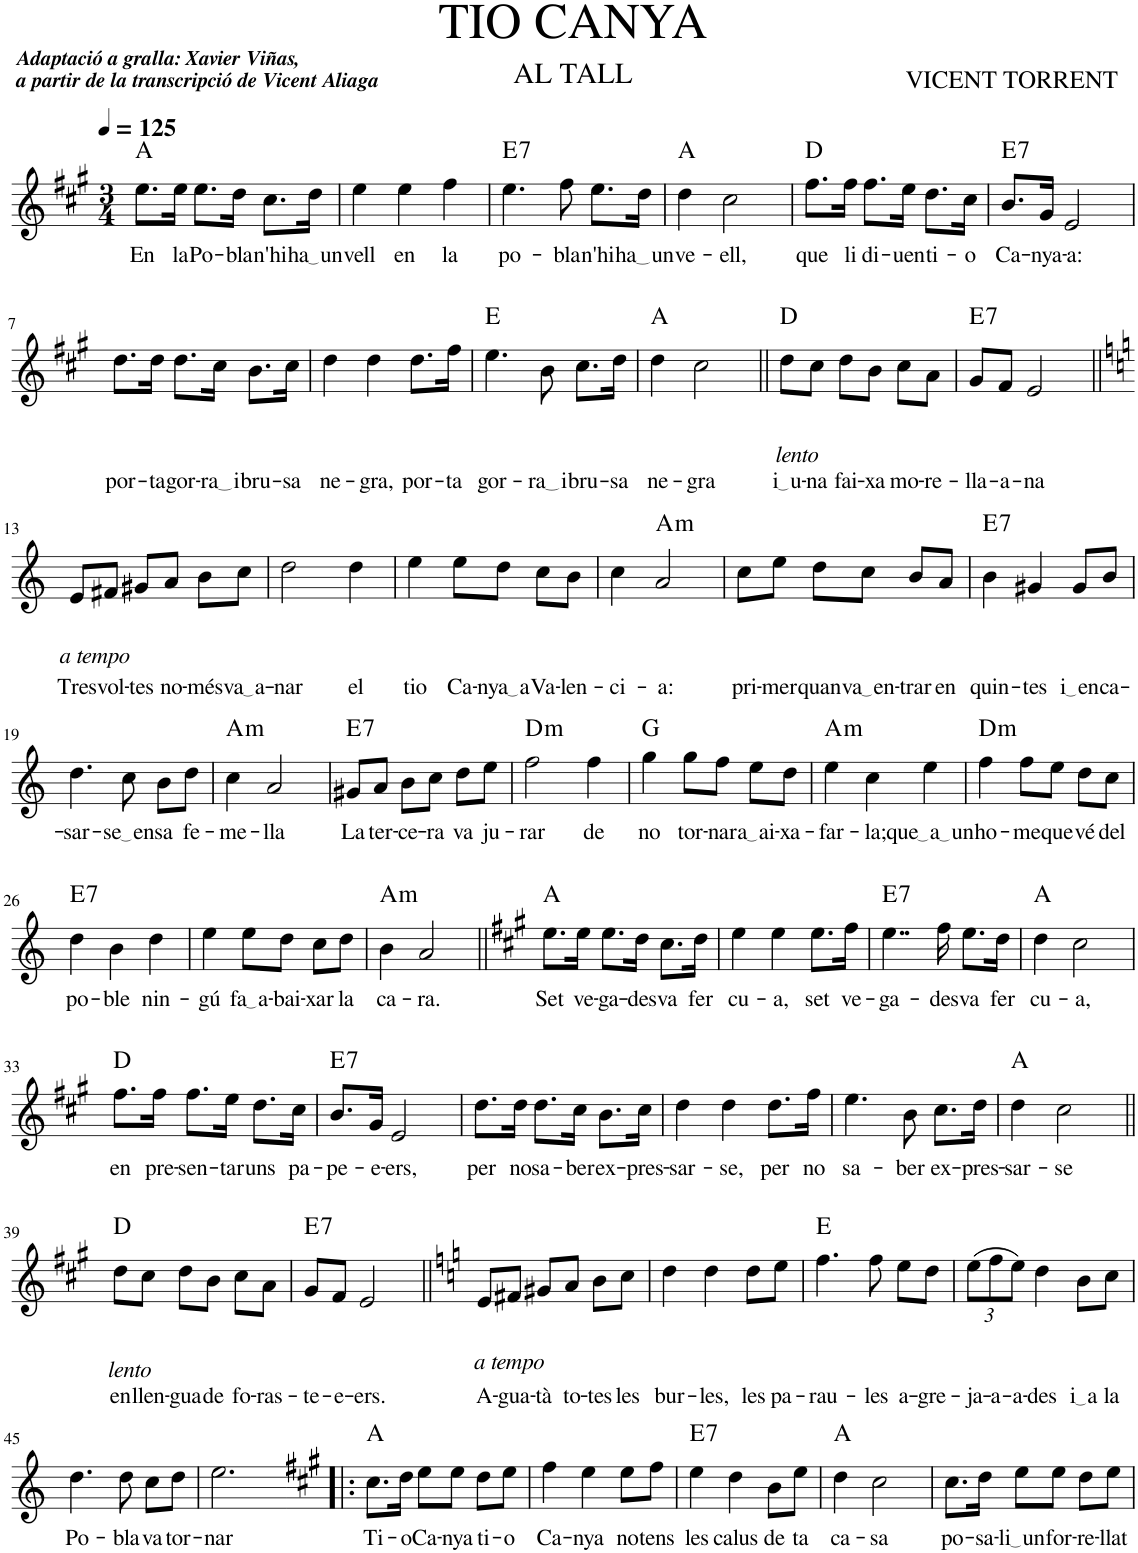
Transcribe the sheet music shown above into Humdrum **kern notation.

**kern	**text	**harte
*part1	*part1	*part1
*staff1	*staff1	*
*I"Gralla	*	*
*I'Gr.	*	*
*clefG2	*	*
*k[f#c#g#]	*	*
*M3/4	*	*
*MM125	*	*
=1	=1	=1
!	!LO:LY:b	!
8.ee\L	En	A:maj
!	!LO:LY:b	!
16ee\Jk	la	.
!	!LO:LY:b	!
8.ee\L	Po-	.
!	!LO:LY:b	!
16dd\Jk	-bla	.
!	!LO:LY:b	!
8.cc#\L	n'hi	.
!	!LO:LY:b	!
16dd\Jk	ha un	.
=2	=2	=2
!	!LO:LY:b	!
4ee\	vell	.
!	!LO:LY:b	!
4ee\	en	.
!	!LO:LY:b	!
4ff#\	la	.
=3	=3	=3
!	!LO:LY:b	!LO:H:kt=7
4.ee\	po-	E:7
!	!LO:LY:b	!
8ff#\	-bla	.
!	!LO:LY:b	!
8.ee\L	n'hi	.
!	!LO:LY:b	!
16dd\Jk	ha un	.
=4	=4	=4
!	!LO:LY:b	!
4dd\	ve-	A:maj
!	!LO:LY:b	!
2cc#\	-ell,	.
=5	=5	=5
!	!LO:LY:b	!
8.ff#\L	que	D:maj
!	!LO:LY:b	!
16ff#\Jk	li	.
!	!LO:LY:b	!
8.ff#\L	di-	.
!	!LO:LY:b	!
16ee\Jk	-uen	.
!	!LO:LY:b	!
8.dd\L	ti-	.
!	!LO:LY:b	!
16cc#\Jk	-o	.
=6	=6	=6
!	!LO:LY:b	!LO:H:kt=7
8.b/L	Ca-	E:7
!	!LO:LY:b	!
16g#/Jk	-nya-	.
!	!LO:LY:b	!
2e/	-a:	.
!!LO:LB:g=z
=7	=7	=7
!	!LO:LY:b	!
8.dd\L	por-	.
!	!LO:LY:b	!
16dd\Jk	-ta	.
!	!LO:LY:b	!
8.dd\L	gor-	.
!	!LO:LY:b	!
16cc#\Jk	ra i	.
!	!LO:LY:b	!
8.b\L	bru-	.
!	!LO:LY:b	!
16cc#\Jk	-sa	.
=8	=8	=8
!	!LO:LY:b	!
4dd\	ne-	.
!	!LO:LY:b	!
4dd\	-gra,	.
!	!LO:LY:b	!
8.dd\L	por-	.
!	!LO:LY:b	!
16ff#\Jk	-ta	.
=9	=9	=9
!	!LO:LY:b	!
4.ee\	gor-	E:maj
!	!LO:LY:b	!
8b\	ra i	.
!	!LO:LY:b	!
8.cc#\L	bru-	.
!	!LO:LY:b	!
16dd\Jk	-sa	.
=10	=10	=10
!	!LO:LY:b	!
4dd\	ne-	A:maj
!	!LO:LY:b	!
2cc#\	-gra	.
=11||	=11||	=11||
!LO:TX:b:i:t=lento	!	!
!	!LO:LY:b	!
8dd\L	i u	D:maj
!	!LO:LY:b	!
8cc#\J	-na	.
!	!LO:LY:b	!
8dd\L	fai-	.
!	!LO:LY:b	!
8b\J	-xa	.
!	!LO:LY:b	!
8cc#\L	mo-	.
!	!LO:LY:b	!
8a\J	-re-	.
=12	=12	=12
!	!LO:LY:b	!LO:H:kt=7
8g#/L	-lla-	E:7
!	!LO:LY:b	!
8f#/J	-a-	.
!	!LO:LY:b	!
2e/	-na	.
!!LO:LB:g=z
=13||	=13||	=13||
*k[]	*	*
!LO:TX:b:i:t=a tempo	!	!
!	!LO:LY:b	!
8e/L	Tres	.
!	!LO:LY:b	!
8f#X/J	vol-	.
!	!LO:LY:b	!
8g#X/L	-tes	.
!	!LO:LY:b	!
8a/J	no-	.
!	!LO:LY:b	!
8b\L	-més	.
!	!LO:LY:b	!
8cc\J	va a	.
=14	=14	=14
!	!LO:LY:b	!
2dd\	-nar	.
!	!LO:LY:b	!
4dd\	el	.
=15	=15	=15
!	!LO:LY:b	!
4ee\	tio	.
!	!LO:LY:b	!
8ee\L	Ca-	.
!	!LO:LY:b	!
8dd\J	nya a	.
!	!LO:LY:b	!
8cc\L	Va-	.
!	!LO:LY:b	!
8b\J	-len-	.
=16	=16	=16
!	!LO:LY:b	!
4cc\	-ci-	.
!	!LO:LY:b	!LO:H:kt=m
2a/	-a:	A:min
=17	=17	=17
!	!LO:LY:b	!
8cc\L	pri-	.
!	!LO:LY:b	!
8ee\J	-mer	.
!	!LO:LY:b	!
8dd\L	quan	.
!	!LO:LY:b	!
8cc\J	va en	.
!	!LO:LY:b	!
8b/L	-trar	.
!	!LO:LY:b	!
8a/J	en	.
=18	=18	=18
!	!LO:LY:b	!LO:H:kt=7
4b\	quin-	E:7
!	!LO:LY:b	!
4g#X/	-tes	.
!	!LO:LY:b	!
8g#/L	i en	.
!	!LO:LY:b	!
8b/J	ca-	.
!!LO:LB:g=z
=19	=19	=19
!	!LO:LY:b	!
4.dd\	-sar-	.
!	!LO:LY:b	!
8cc\	se en	.
!	!LO:LY:b	!
8b\L	sa	.
!	!LO:LY:b	!
8dd\J	fe-	.
=20	=20	=20
!	!LO:LY:b	!LO:H:kt=m
4cc\	-me-	A:min
!	!LO:LY:b	!
2a/	-lla	.
=21	=21	=21
!	!LO:LY:b	!LO:H:kt=7
8g#X/L	La	E:7
!	!LO:LY:b	!
8a/J	ter-	.
!	!LO:LY:b	!
8b\L	-ce-	.
!	!LO:LY:b	!
8cc\J	-ra	.
!	!LO:LY:b	!
8dd\L	va	.
!	!LO:LY:b	!
8ee\J	ju-	.
=22	=22	=22
!	!LO:LY:b	!LO:H:kt=m
2ff\	-rar	D:min
!	!LO:LY:b	!
4ff\	de	.
=23	=23	=23
!	!LO:LY:b	!
4gg\	no	G:maj
!	!LO:LY:b	!
8gg\L	tor-	.
!	!LO:LY:b	!
8ff\J	-nar	.
!	!LO:LY:b	!
8ee\L	a ai	.
!	!LO:LY:b	!
8dd\J	-xa-	.
=24	=24	=24
!	!LO:LY:b	!LO:H:kt=m
4ee\	-far-	A:min
!	!LO:LY:b	!
4cc\	-la;	.
!	!LO:LY:b	!
4ee\	que a un	.
=25	=25	=25
!	!LO:LY:b	!LO:H:kt=m
4ff\	ho-	D:min
!	!LO:LY:b	!
8ff\L	-me	.
!	!LO:LY:b	!
8ee\J	que	.
!	!LO:LY:b	!
8dd\L	vé	.
!	!LO:LY:b	!
8cc\J	del	.
!!LO:LB:g=z
=26	=26	=26
!	!LO:LY:b	!LO:H:kt=7
4dd\	po-	E:7
!	!LO:LY:b	!
4b\	-ble	.
!	!LO:LY:b	!
4dd\	nin-	.
=27	=27	=27
!	!LO:LY:b	!
4ee\	-gú	.
!	!LO:LY:b	!
8ee\L	fa a	.
!	!LO:LY:b	!
8dd\J	-bai-	.
!	!LO:LY:b	!
8cc\L	-xar	.
!	!LO:LY:b	!
8dd\J	la	.
=28	=28	=28
!	!LO:LY:b	!LO:H:kt=m
4b\	ca-	A:min
!	!LO:LY:b	!
2a/	-ra.	.
=29||	=29||	=29||
*k[f#c#g#]	*	*
!	!LO:LY:b	!
8.ee\L	Set	A:maj
!	!LO:LY:b	!
16ee\Jk	ve-	.
!	!LO:LY:b	!
8.ee\L	-ga-	.
!	!LO:LY:b	!
16dd\Jk	-des	.
!	!LO:LY:b	!
8.cc#\L	va	.
!	!LO:LY:b	!
16dd\Jk	fer	.
=30	=30	=30
!	!LO:LY:b	!
4ee\	cu-	.
!	!LO:LY:b	!
4ee\	-a,	.
!	!LO:LY:b	!
8.ee\L	set	.
!	!LO:LY:b	!
16ff#\Jk	ve-	.
=31	=31	=31
!	!LO:LY:b	!LO:H:kt=7
4..ee\	-ga-	E:7
!	!LO:LY:b	!
16ff#\	-des	.
!	!LO:LY:b	!
8.ee\L	va	.
!	!LO:LY:b	!
16dd\Jk	fer	.
=32	=32	=32
!	!LO:LY:b	!
4dd\	cu-	A:maj
!	!LO:LY:b	!
2cc#\	-a,	.
!!LO:LB:g=z
=33	=33	=33
!	!LO:LY:b	!
8.ff#\L	en	D:maj
!	!LO:LY:b	!
16ff#\Jk	pre-	.
!	!LO:LY:b	!
8.ff#\L	-sen-	.
!	!LO:LY:b	!
16ee\Jk	-tar	.
!	!LO:LY:b	!
8.dd\L	uns	.
!	!LO:LY:b	!
16cc#\Jk	pa-	.
=34	=34	=34
!	!LO:LY:b	!LO:H:kt=7
8.b/L	-pe-	E:7
!	!LO:LY:b	!
16g#/Jk	-e-	.
!	!LO:LY:b	!
2e/	-ers,	.
=35	=35	=35
!	!LO:LY:b	!
8.dd\L	per	.
!	!LO:LY:b	!
16dd\Jk	no	.
!	!LO:LY:b	!
8.dd\L	sa-	.
!	!LO:LY:b	!
16cc#\Jk	-ber	.
!	!LO:LY:b	!
8.b\L	ex-	.
!	!LO:LY:b	!
16cc#\Jk	-pres-	.
=36	=36	=36
!	!LO:LY:b	!
4dd\	-sar-	.
!	!LO:LY:b	!
4dd\	-se,	.
!	!LO:LY:b	!
8.dd\L	per	.
!	!LO:LY:b	!
16ff#\Jk	no	.
=37	=37	=37
!	!LO:LY:b	!
4.ee\	sa-	.
!	!LO:LY:b	!
8b\	-ber	.
!	!LO:LY:b	!
8.cc#\L	ex-	.
!	!LO:LY:b	!
16dd\Jk	-pres-	.
=38	=38	=38
!	!LO:LY:b	!
4dd\	-sar-	A:maj
!	!LO:LY:b	!
2cc#\	-se	.
!!LO:LB:g=z
=39||	=39||	=39||
!LO:TX:b:i:t=lento	!	!
!	!LO:LY:b	!
8dd\L	en	D:maj
!	!LO:LY:b	!
8cc#\J	llen-	.
!	!LO:LY:b	!
8dd\L	-gua	.
!	!LO:LY:b	!
8b\J	de	.
!	!LO:LY:b	!
8cc#\L	fo-	.
!	!LO:LY:b	!
8a\J	-ras-	.
=40	=40	=40
!	!LO:LY:b	!LO:H:kt=7
8g#/L	-te-	E:7
!	!LO:LY:b	!
8f#/J	-e-	.
!	!LO:LY:b	!
2e/	-ers.	.
=41||	=41||	=41||
*k[]	*	*
!LO:TX:b:i:t=a tempo	!	!
!	!LO:LY:b	!
8e/L	A-	.
!	!LO:LY:b	!
8f#X/J	-gua-	.
!	!LO:LY:b	!
8g#X/L	-tà	.
!	!LO:LY:b	!
8a/J	to-	.
!	!LO:LY:b	!
8b\L	-tes	.
!	!LO:LY:b	!
8cc\J	les	.
=42	=42	=42
!	!LO:LY:b	!
4dd\	bur-	.
!	!LO:LY:b	!
4dd\	-les,	.
!	!LO:LY:b	!
8dd\L	les	.
!	!LO:LY:b	!
8ee\J	pa-	.
=43	=43	=43
!	!LO:LY:b	!
4.ff\	-rau-	E:maj
!	!LO:LY:b	!
8ff\	-les	.
!	!LO:LY:b	!
8ee\L	a-	.
!	!LO:LY:b	!
8dd\J	-gre-	.
=44	=44	=44
*Xbrackettup	*	*
!	!LO:LY:b	!
(12ee\L	-ja-	.
!	!LO:LY:b	!
12ff\	-a-	.
!	!LO:LY:b	!
12ee\J)	-a-	.
!	!LO:LY:b	!
4dd\	-des	.
!	!LO:LY:b	!
8b\L	i a	.
!	!LO:LY:b	!
8cc\J	la	.
!!LO:LB:g=z
=45	=45	=45
!	!LO:LY:b	!
4.dd\	Po-	.
!	!LO:LY:b	!
8dd\	-bla	.
!	!LO:LY:b	!
8cc\L	va	.
!	!LO:LY:b	!
8dd\J	tor-	.
=46	=46	=46
!	!LO:LY:b	!
2.ee\	-nar	.
=47!|:	=47!|:	=47!|:
*k[f#c#g#]	*	*
!	!LO:LY:b	!
8.cc#\L	Ti-	A:maj
!	!LO:LY:b	!
16dd\Jk	-o	.
!	!LO:LY:b	!
8ee\L	Ca-	.
!	!LO:LY:b	!
8ee\J	-nya	.
!	!LO:LY:b	!
8dd\L	ti-	.
!	!LO:LY:b	!
8ee\J	-o	.
=48	=48	=48
!	!LO:LY:b	!
4ff#\	Ca-	.
!	!LO:LY:b	!
4ee\	-nya	.
!	!LO:LY:b	!
8ee\L	no	.
!	!LO:LY:b	!
8ff#\J	tens	.
=49	=49	=49
!	!LO:LY:b	!LO:H:kt=7
4ee\	les	E:7
!	!LO:LY:b	!
4dd\	calus	.
!	!LO:LY:b	!
8b\L	de	.
!	!LO:LY:b	!
8ee\J	ta	.
=50	=50	=50
!	!LO:LY:b	!
4dd\	ca-	A:maj
!	!LO:LY:b	!
2cc#\	-sa	.
=51	=51	=51
!	!LO:LY:b	!
8.cc#\L	po-	.
!	!LO:LY:b	!
16dd\Jk	-sa-	.
!	!LO:LY:b	!
8ee\L	li un	.
!	!LO:LY:b	!
8ee\J	for-	.
!	!LO:LY:b	!
8dd\L	-re-	.
!	!LO:LY:b	!
8ee\J	-llat	.
=	=	=
*-	*-	*-
